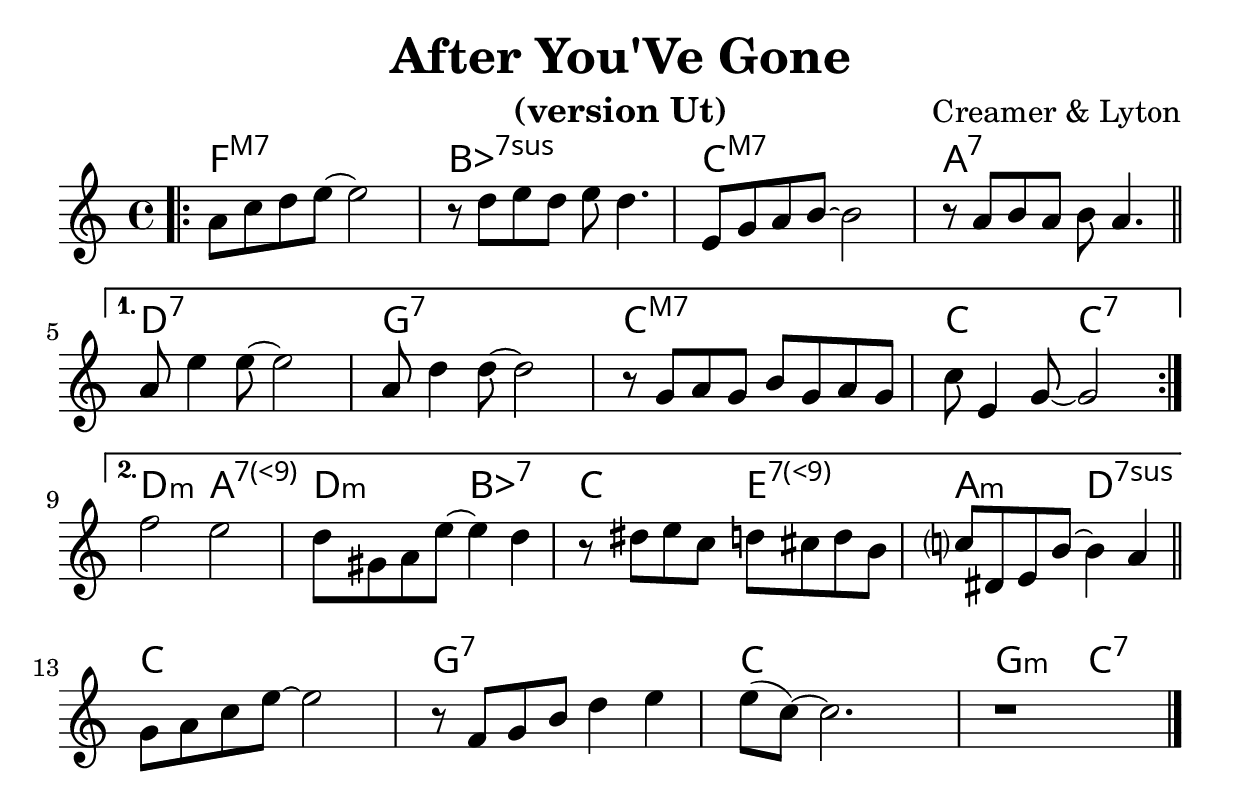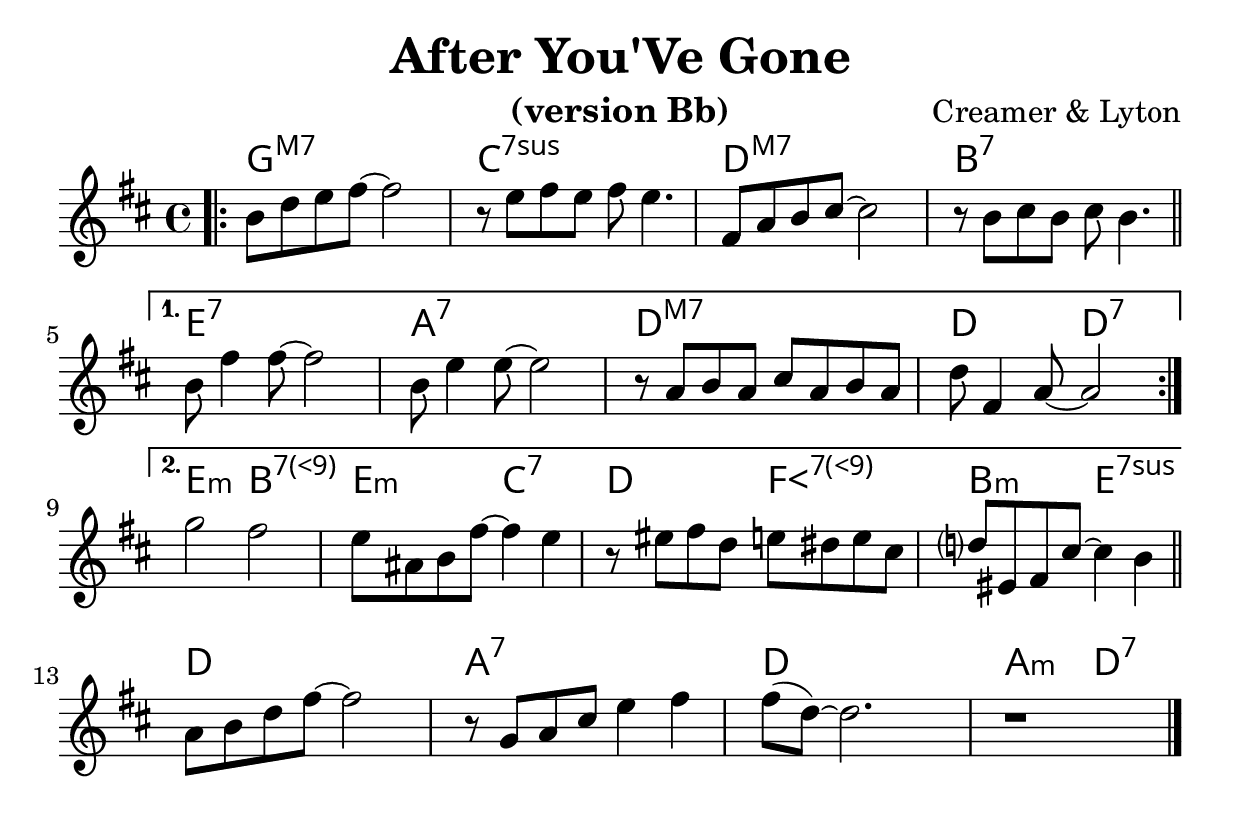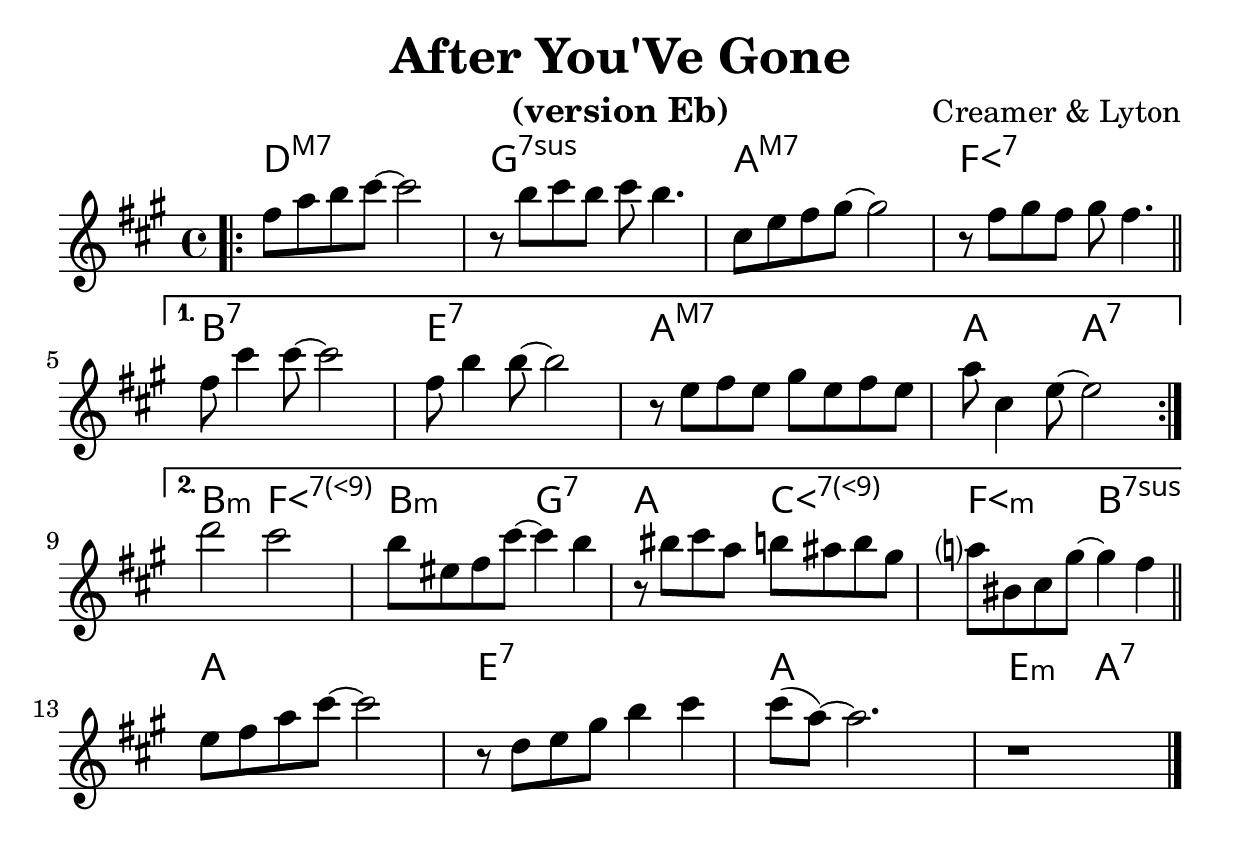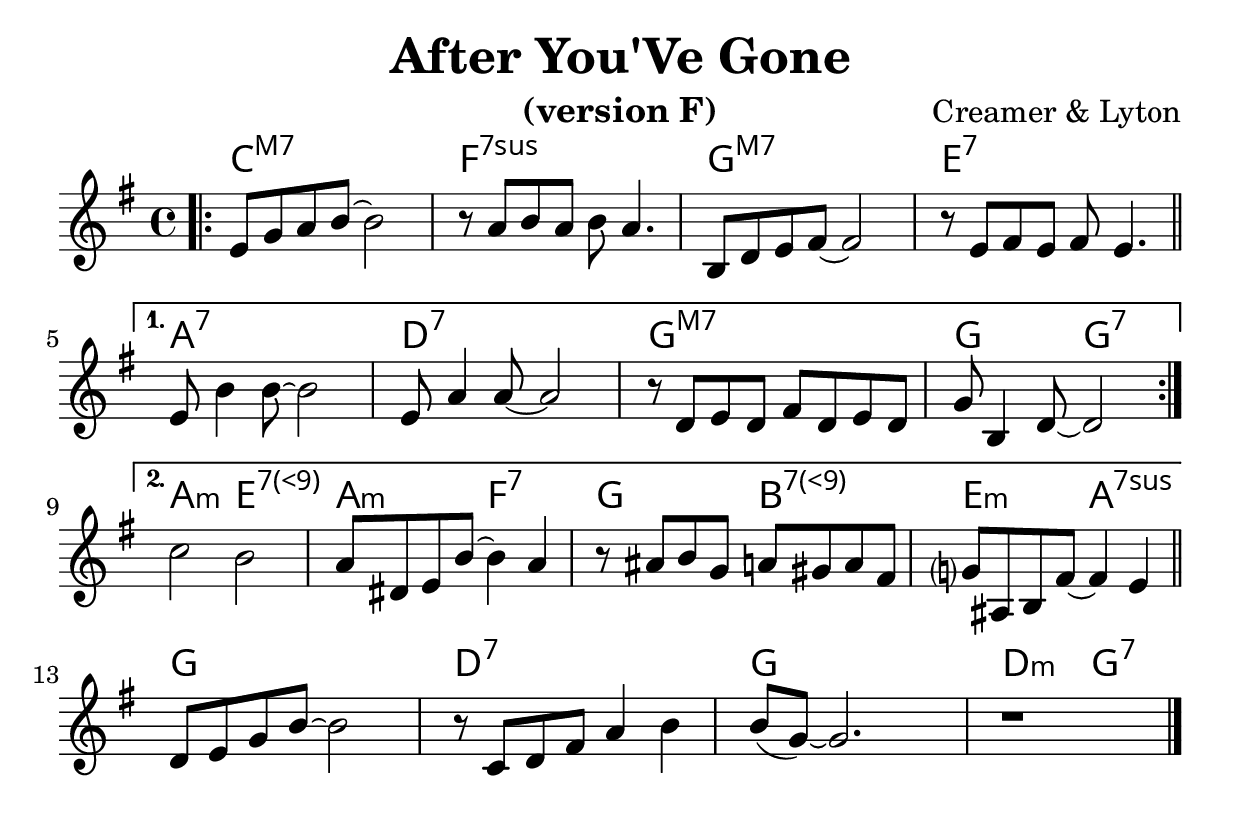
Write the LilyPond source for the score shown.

% Created on Sun Mar 14 14:57:14 CET 2010

\version "2.22.0"


#(set-global-staff-size 27)

#(set-default-paper-size "a4")


\include "utils/AccordsJazzDefs.ly"


\paper { indent = 0\cm} 



\header {

	title = "After You'Ve Gone" 

 	composer = "Creamer & Lyton"

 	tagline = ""
}



accords = \chords {

\repeat volta 2 {f1:maj7 bes:7sus4 c:maj7 a:7 \bar "||"}

\alternative{

{d:7 g:7 c:maj7 c2 c:7 \break}

{d:min a:7.9+ d:min bes:7

c e:7.9+ a:min d:7sus4 \bar "||"
}}

c1 g:7 c g2:min c:7}


theme = \new Staff {

	\time 4/4

	\override Score.MetronomeMark.stencil = ##f

	\tempo 4 = 88 

	\set Staff.midiInstrument = "tenor sax"
	\transposition ees,,

	\key c \major
	\clef treble

	\relative c' {
		\accidentalStyle modern-cautionary

 % Type notes here 

	\bar ".|:" 

	\repeat volta 2 { a'8 c d e~ e2

	r8 d e d e d4.

	e,8 g a b~ b2

	r8 a b a b a4.}

		\alternative{

		{a8 e'4 e8~ e2

		a,8 d4 d8~ d2

		r8 g, a g b g a g

		c e,4 g8~ g2}

		{f'2 e

		d8 gis, a e'~ e4 d

		r8 dis e c d cis d b

		c dis, e b'~ b4 a}
	}

	g8 a c e~ e2

	r8 f, g b d4 e

	e8( c)~ c2. r1 \bar "|."
}
}

\include "utils/books.ly"
